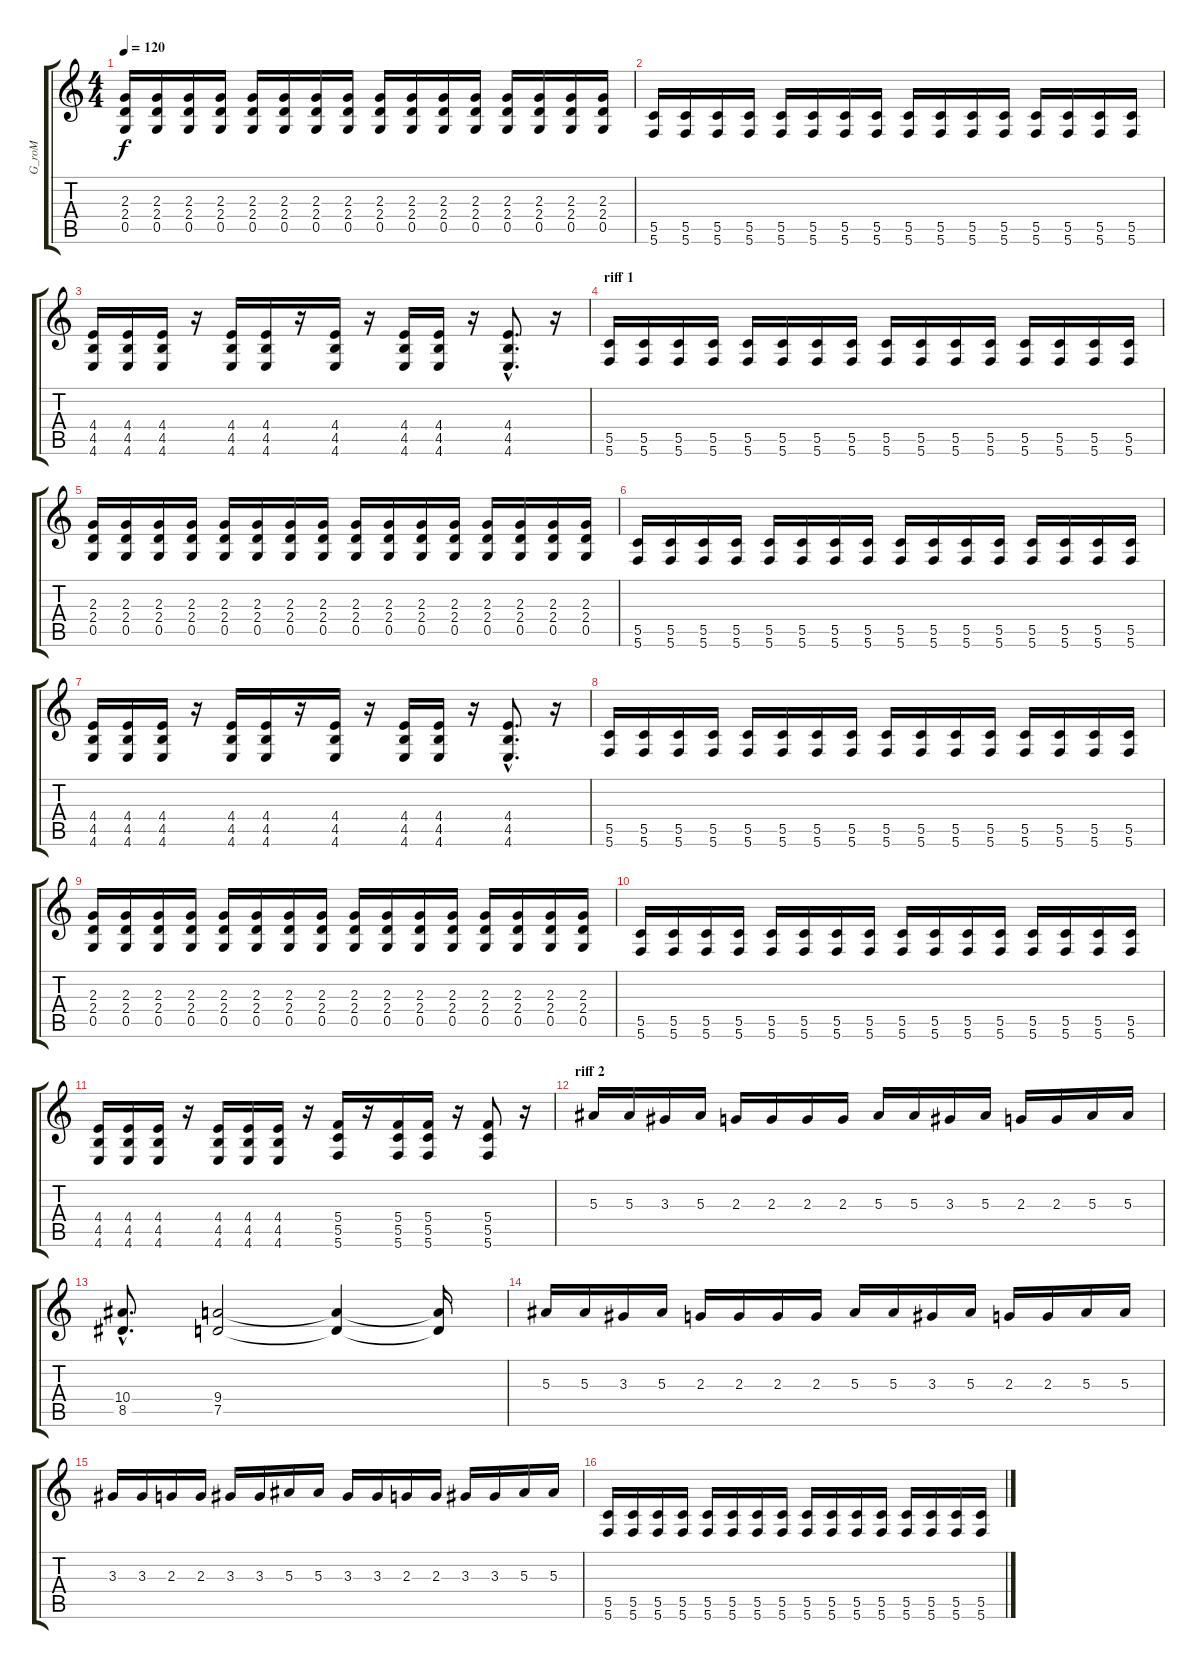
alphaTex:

\track ("G_roM" "G_roM") {instrument distortionguitar}
\staff {score tabs}
\tuning (D4 A3 F3 C3 G2 C2) {hide}
\ts (4 4)
\tempo 120
\clef g2
\ks c
(2.3 2.4 0.5).16{dy f} (2.3 2.4 0.5).16 (2.3 2.4 0.5).16 (2.3 2.4 0.5).16 (2.3 2.4 0.5).16 (2.3 2.4 0.5).16 (2.3 2.4 0.5).16 (2.3 2.4 0.5).16 (2.3 2.4 0.5).16 (2.3 2.4 0.5).16 (2.3 2.4 0.5).16 (2.3 2.4 0.5).16 (2.3 2.4 0.5).16 (2.3 2.4 0.5).16 (2.3 2.4 0.5).16 (2.3 2.4 0.5).16 |
(5.5 5.6).16 (5.5 5.6).16 (5.5 5.6).16 (5.5 5.6).16 (5.5 5.6).16 (5.5 5.6).16 (5.5 5.6).16 (5.5 5.6).16 (5.5 5.6).16 (5.5 5.6).16 (5.5 5.6).16 (5.5 5.6).16 (5.5 5.6).16 (5.5 5.6).16 (5.5 5.6).16 (5.5 5.6).16 |
(4.4 4.5 4.6).16 (4.4 4.5 4.6).16 (4.4 4.5 4.6).16 r.16 (4.4 4.5 4.6).16 (4.4 4.5 4.6).16 r.16 (4.4 4.5 4.6).16 r.16 (4.4 4.5 4.6).16 (4.4 4.5 4.6).16 r.16 (4.4{hac} 4.5{hac} 4.6{hac}).8{d} r.16 |
\section ("" "riff 1")
(5.5 5.6).16 (5.5 5.6).16 (5.5 5.6).16 (5.5 5.6).16 (5.5 5.6).16 (5.5 5.6).16 (5.5 5.6).16 (5.5 5.6).16 (5.5 5.6).16 (5.5 5.6).16 (5.5 5.6).16 (5.5 5.6).16 (5.5 5.6).16 (5.5 5.6).16 (5.5 5.6).16 (5.5 5.6).16 |
(2.3 2.4 0.5).16 (2.3 2.4 0.5).16 (2.3 2.4 0.5).16 (2.3 2.4 0.5).16 (2.3 2.4 0.5).16 (2.3 2.4 0.5).16 (2.3 2.4 0.5).16 (2.3 2.4 0.5).16 (2.3 2.4 0.5).16 (2.3 2.4 0.5).16 (2.3 2.4 0.5).16 (2.3 2.4 0.5).16 (2.3 2.4 0.5).16 (2.3 2.4 0.5).16 (2.3 2.4 0.5).16 (2.3 2.4 0.5).16 |
(5.5 5.6).16 (5.5 5.6).16 (5.5 5.6).16 (5.5 5.6).16 (5.5 5.6).16 (5.5 5.6).16 (5.5 5.6).16 (5.5 5.6).16 (5.5 5.6).16 (5.5 5.6).16 (5.5 5.6).16 (5.5 5.6).16 (5.5 5.6).16 (5.5 5.6).16 (5.5 5.6).16 (5.5 5.6).16 |
(4.4 4.5 4.6).16 (4.4 4.5 4.6).16 (4.4 4.5 4.6).16 r.16 (4.4 4.5 4.6).16 (4.4 4.5 4.6).16 r.16 (4.4 4.5 4.6).16 r.16 (4.4 4.5 4.6).16 (4.4 4.5 4.6).16 r.16 (4.4{hac} 4.5{hac} 4.6{hac}).8{d} r.16 |
(5.5 5.6).16 (5.5 5.6).16 (5.5 5.6).16 (5.5 5.6).16 (5.5 5.6).16 (5.5 5.6).16 (5.5 5.6).16 (5.5 5.6).16 (5.5 5.6).16 (5.5 5.6).16 (5.5 5.6).16 (5.5 5.6).16 (5.5 5.6).16 (5.5 5.6).16 (5.5 5.6).16 (5.5 5.6).16 |
(2.3 2.4 0.5).16 (2.3 2.4 0.5).16 (2.3 2.4 0.5).16 (2.3 2.4 0.5).16 (2.3 2.4 0.5).16 (2.3 2.4 0.5).16 (2.3 2.4 0.5).16 (2.3 2.4 0.5).16 (2.3 2.4 0.5).16 (2.3 2.4 0.5).16 (2.3 2.4 0.5).16 (2.3 2.4 0.5).16 (2.3 2.4 0.5).16 (2.3 2.4 0.5).16 (2.3 2.4 0.5).16 (2.3 2.4 0.5).16 |
(5.5 5.6).16 (5.5 5.6).16 (5.5 5.6).16 (5.5 5.6).16 (5.5 5.6).16 (5.5 5.6).16 (5.5 5.6).16 (5.5 5.6).16 (5.5 5.6).16 (5.5 5.6).16 (5.5 5.6).16 (5.5 5.6).16 (5.5 5.6).16 (5.5 5.6).16 (5.5 5.6).16 (5.5 5.6).16 |
(4.4 4.5 4.6).16 (4.4 4.5 4.6).16 (4.4 4.5 4.6).16 r.16 (4.4 4.5 4.6).16 (4.4 4.5 4.6).16 (4.4 4.5 4.6).16 r.16 (5.4 5.5 5.6).16 r.16 (5.4 5.5 5.6).16 (5.4 5.5 5.6).16 r.16 (5.4 5.5 5.6).8 r.16 |
\section ("" "riff 2")
5.3.16 5.3.16 3.3.16 5.3.16 2.3.16 2.3.16 2.3.16 2.3.16 5.3.16 5.3.16 3.3.16 5.3.16 2.3.16 2.3.16 5.3.16 5.3.16 |
(10.4{hac} 8.5{hac}).8{d} (9.4 7.5).2 (9.4{t} 7.5{t}).4 (9.4{t} 7.5{t}).16 |
5.3.16 5.3.16 3.3.16 5.3.16 2.3.16 2.3.16 2.3.16 2.3.16 5.3.16 5.3.16 3.3.16 5.3.16 2.3.16 2.3.16 5.3.16 5.3.16 |
3.3.16 3.3.16 2.3.16 2.3.16 3.3.16 3.3.16 5.3.16 5.3.16 3.3.16 3.3.16 2.3.16 2.3.16 3.3.16 3.3.16 5.3.16 5.3.16 |
(5.5 5.6).16 (5.5 5.6).16 (5.5 5.6).16 (5.5 5.6).16 (5.5 5.6).16 (5.5 5.6).16 (5.5 5.6).16 (5.5 5.6).16 (5.5 5.6).16 (5.5 5.6).16 (5.5 5.6).16 (5.5 5.6).16 (5.5 5.6).16 (5.5 5.6).16 (5.5 5.6).16 (5.5 5.6).16
